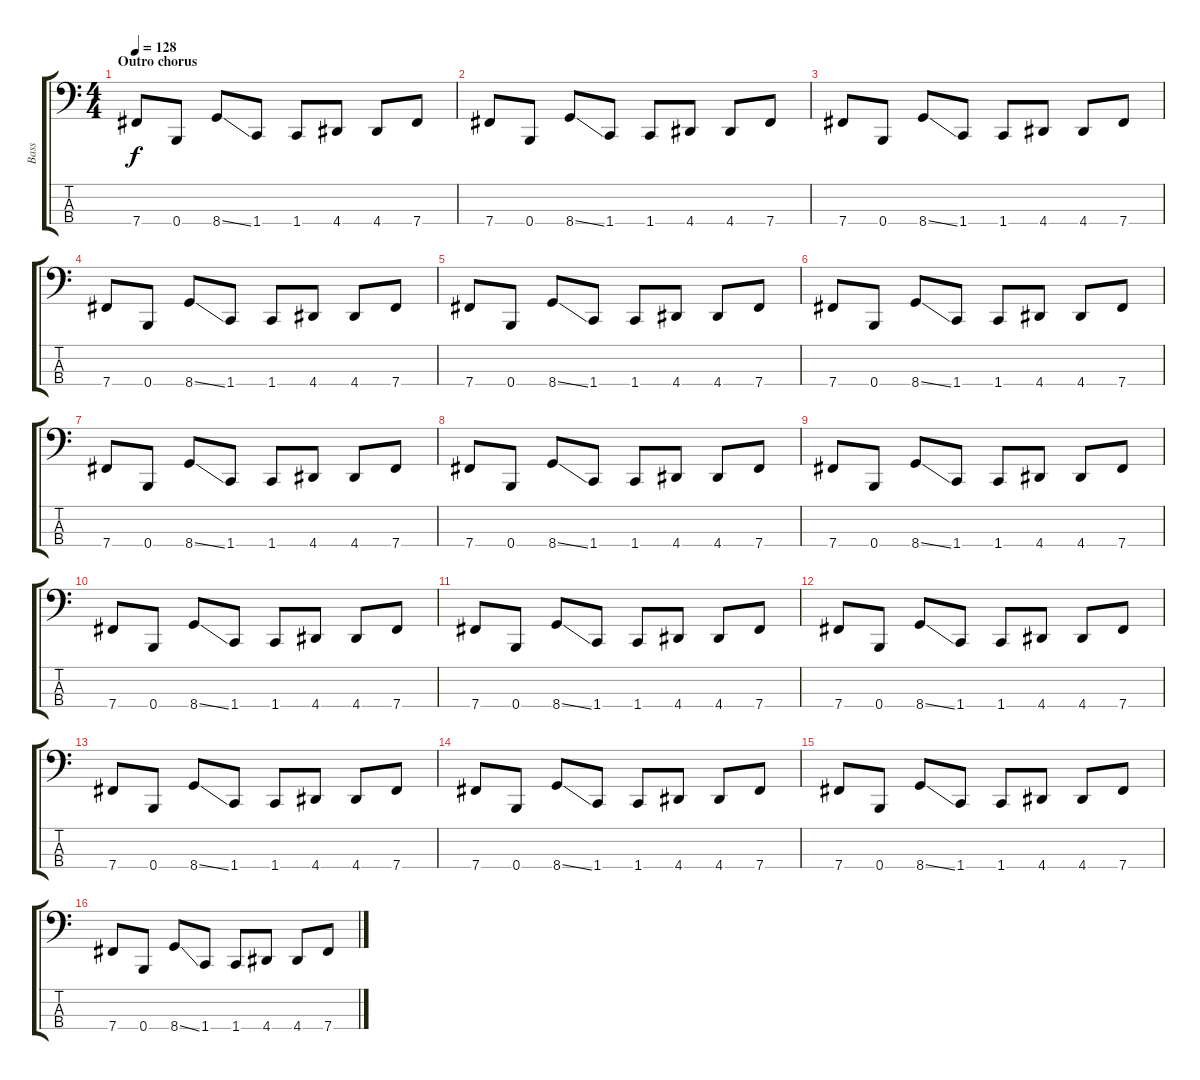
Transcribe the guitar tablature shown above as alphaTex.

\track ("Bass" "Bass") {instrument electricbasspick}
\staff {score tabs}
\tuning (E2 B1 Gb1 B0) {hide}
\ts (4 4)
\section ("" "Outro chorus")
\tempo 128
\clef f4
\ks c
7.4.8{dy f} 0.4.8 8.4{ss}.8 1.4.8 1.4.8 4.4.8 4.4.8 7.4.8 |
7.4.8 0.4.8 8.4{ss}.8 1.4.8 1.4.8 4.4.8 4.4.8 7.4.8 |
7.4.8 0.4.8 8.4{ss}.8 1.4.8 1.4.8 4.4.8 4.4.8 7.4.8 |
7.4.8 0.4.8 8.4{ss}.8 1.4.8 1.4.8 4.4.8 4.4.8 7.4.8 |
7.4.8 0.4.8 8.4{ss}.8 1.4.8 1.4.8 4.4.8 4.4.8 7.4.8 |
7.4.8 0.4.8 8.4{ss}.8 1.4.8 1.4.8 4.4.8 4.4.8 7.4.8 |
7.4.8 0.4.8 8.4{ss}.8 1.4.8 1.4.8 4.4.8 4.4.8 7.4.8 |
7.4.8 0.4.8 8.4{ss}.8 1.4.8 1.4.8 4.4.8 4.4.8 7.4.8 |
7.4.8 0.4.8 8.4{ss}.8 1.4.8 1.4.8 4.4.8 4.4.8 7.4.8 |
7.4.8 0.4.8 8.4{ss}.8 1.4.8 1.4.8 4.4.8 4.4.8 7.4.8 |
7.4.8 0.4.8 8.4{ss}.8 1.4.8 1.4.8 4.4.8 4.4.8 7.4.8 |
7.4.8 0.4.8 8.4{ss}.8 1.4.8 1.4.8 4.4.8 4.4.8 7.4.8 |
7.4.8 0.4.8 8.4{ss}.8 1.4.8 1.4.8 4.4.8 4.4.8 7.4.8 |
7.4.8 0.4.8 8.4{ss}.8 1.4.8 1.4.8 4.4.8 4.4.8 7.4.8 |
7.4.8 0.4.8 8.4{ss}.8 1.4.8 1.4.8 4.4.8 4.4.8 7.4.8 |
7.4.8 0.4.8 8.4{ss}.8 1.4.8 1.4.8 4.4.8 4.4.8 7.4.8
